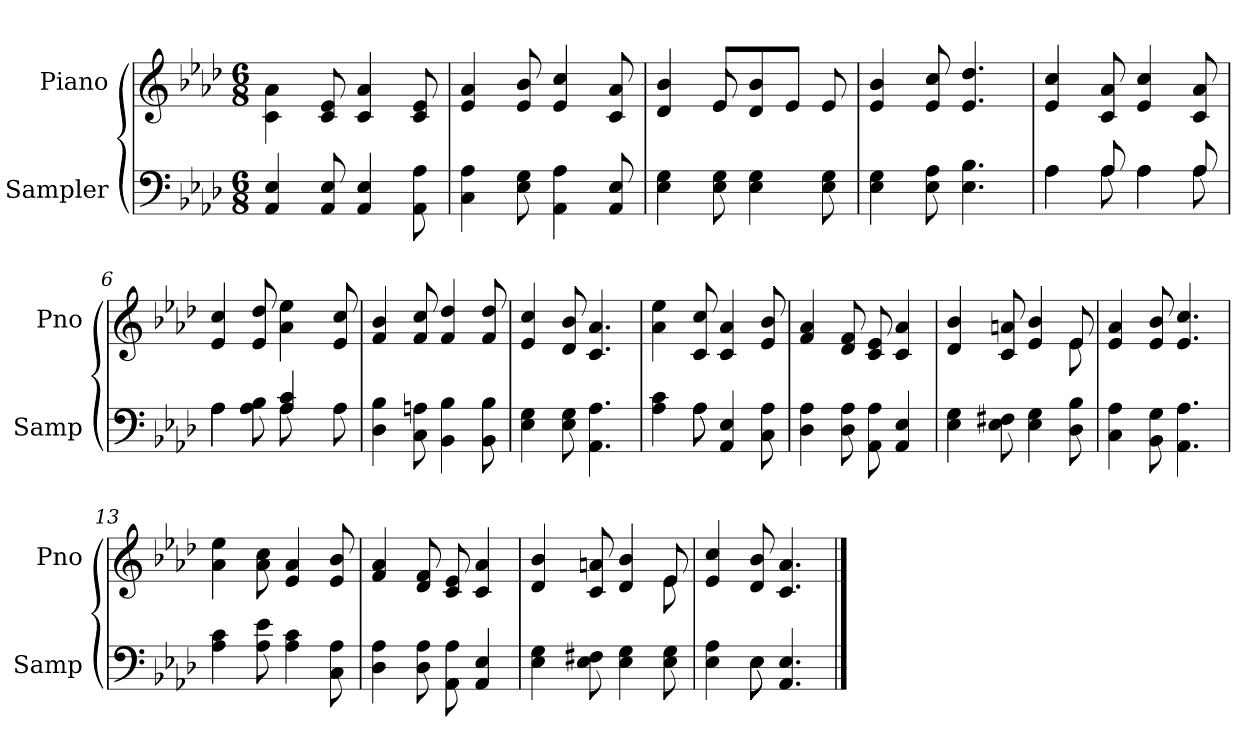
**kern	**kern
*part2	*part1
*staff2	*staff1
*I"Sampler	*I"Piano
*I'Samp	*I'Pno
*clefF4	*clefG2
*k[b-e-a-d-]	*k[b-e-a-d-]
*A-:	*A-:
*M6/8	*M6/8
=1	=1
4AA- 4E-	4c\ 4a-\
8AA- 8E-	8c 8e-
4AA- 4E-	4c 4a-
8AA- 8A-	8c 8e-
=2	=2
4C 4A-	4e- 4a-
8E- 8G	8e- 8b-
4AA- 4A-	4e- 4cc
8AA- 8E-	8c 8a-
=3	=3
*	*^
4E- 4G	4d- 4b-	4ryy
8E- 8G	8e-/	8e-/L
4E- 4G	4d- 4b-	8ryy
.	.	8e-/J
8E- 8G	8e-/	8ryy
*	*v	*v
=4	=4
4E- 4G	4e- 4b-
8E- 8A-	8e- 8cc
4.E- 4.B-	4.e- 4.dd-
=5	=5
*^	*
4A-\	4A-	4e- 4cc
8A-/	8A-	8c 8a-
4A-\	4A-	4e- 4cc
8A-/	8A-	8c 8a-
=6	=6	=6
4A-\	4A-	4e- 4cc
8A- 8B-	8ryy	8e- 8dd-
4A- 4c	8A-	4a- 4ee-
.	4ryy	.
8A-\	.	8e- 8cc
*v	*v	*
=7	=7
4D- 4B-	4f 4b-
8C 8An	8f 8cc
4BB- 4B-	4f 4dd-
8BB- 8B-	8f 8dd-
=8	=8
4E- 4G	4e- 4cc
8E- 8G	8d- 8b-
4.AA- 4.A-	4.c 4.a-
=9	=9
*^	*
4A- 4c	4ryy	4a- 4ee-
8A-\	8A-	8c 8cc
4AA- 4E-	4.ryy	4c 4a-
8C 8A-	.	8e- 8b-
*v	*v	*
=10	=10
4D- 4A-	4f 4a-
8D- 8A-	8d- 8f
8AA- 8A-	8c 8e-
4AA- 4E-	4c 4a-
=11	=11
*	*^
4E- 4G	4d- 4b-	8ryy
*	*v	*v
8E- 8F#X	8c 8an
4E- 4G	4e- 4b-
*	*^
8D- 8B-	8e-/	8e-
*	*v	*v
=12	=12
4C 4A-	4e- 4a-
8BB- 8G	8e- 8b-
4.AA- 4.A-	4.e- 4.cc
=13	=13
4A- 4c	4a- 4ee-
8A- 8e-	8a- 8cc
4A- 4c	4e- 4a-
8C 8A-	8e- 8b-
=14	=14
4D- 4A-	4f 4a-
8D- 8A-	8d- 8f
8AA- 8A-	8c 8e-
4AA- 4E-	4c 4a-
=15	=15
*	*^
4E- 4G	4d- 4b-	8ryy
*	*v	*v
8E- 8F#X	8c 8an
4E- 4G	4d- 4b-
*	*^
8E- 8G	8e-/	8e-
*	*v	*v
=16	=16
*^	*
4E- 4A-	4ryy	4e- 4cc
8E-\	8E-	8d- 8b-
4.AA- 4.E-	4.ryy	4.c 4.a-
*v	*v	*
==	==
*-	*-
